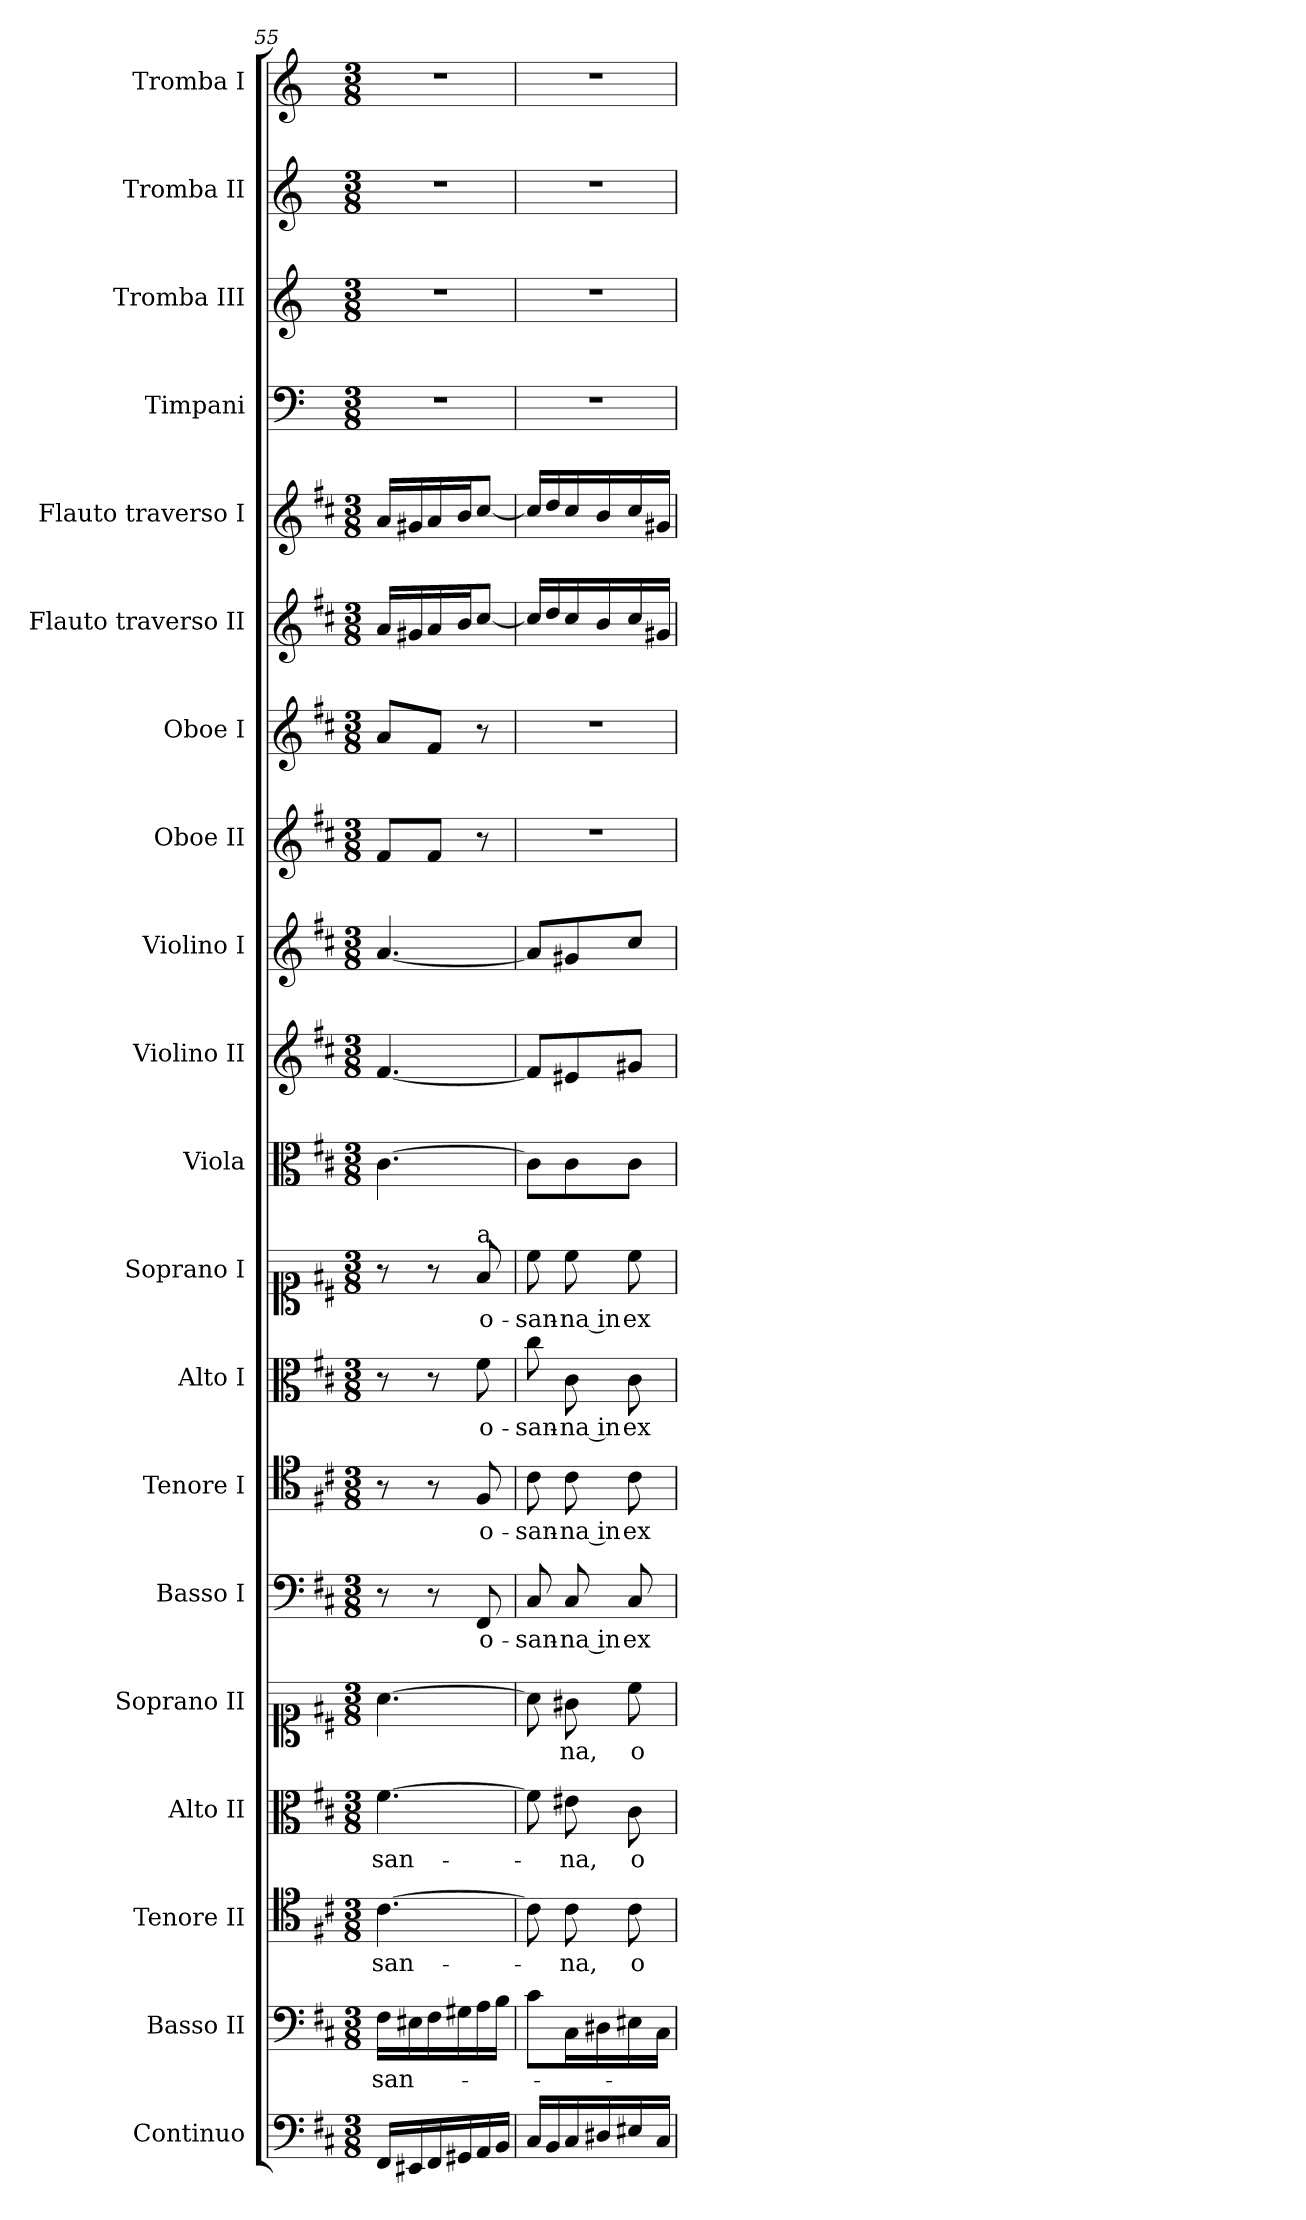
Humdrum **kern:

**kern	**kern	**text	**kern	**text	**kern	**text	**kern	**text	**kern	**text	**kern	**text	**kern	**text	**kern	**text	**kern	**kern	**kern	**kern	**kern	**kern	**kern	**kern	**kern	**kern	**kern
*part20	*part19	*part19	*part18	*part18	*part17	*part17	*part16	*part16	*part15	*part15	*part14	*part14	*part13	*part13	*part12	*part12	*part11	*part10	*part9	*part8	*part7	*part6	*part5	*part4	*part3	*part2	*part1
*staff20	*staff19	*staff19	*staff18	*staff18	*staff17	*staff17	*staff16	*staff16	*staff15	*staff15	*staff14	*staff14	*staff13	*staff13	*staff12	*staff12	*staff11	*staff10	*staff9	*staff8	*staff7	*staff6	*staff5	*staff4	*staff3	*staff2	*staff1
*I"Continuo	*I"Basso II	*	*I"Tenore II	*	*I"Alto II	*	*I"Soprano II	*	*I"Basso I	*	*I"Tenore I	*	*I"Alto I	*	*I"Soprano I	*	*I"Viola	*I"Violino II	*I"Violino I	*I"Oboe II	*I"Oboe I	*I"Flauto traverso II	*I"Flauto traverso I	*I"Timpani	*I"Tromba III	*I"Tromba II	*I"Tromba I
*I'Cont.	*I'B. II	*	*I'T. II	*	*I'A. II	*	*I'S. II	*	*I'B. I	*	*I'T. I	*	*I'A. I	*	*I'S. I	*	*I'Vla.	*I'Vln. II	*I'Vln. I	*I'Ob. II	*I'Ob. I	*I'Fl. trv. II	*I'Fl. trv. I	*I'Timp.	*I'Tr. III	*I'Tr. II	*I'Tr. I
*clefF4	*clefF4	*	*clefC4	*	*clefC3	*	*clefC1	*	*clefF4	*	*clefC4	*	*clefC3	*	*clefC1	*	*clefC3	*clefG2	*clefG2	*clefG2	*clefG2	*clefG2	*clefG2	*clefF4	*clefG2	*clefG2	*clefG2
*	*	*	*	*	*	*	*	*	*	*	*	*	*	*	*	*	*	*	*	*	*	*	*	*ITrd-1c-2	*ITrd-1c-2	*ITrd-1c-2	*ITrd-1c-2
*k[f#c#]	*k[f#c#]	*	*k[f#c#]	*	*k[f#c#]	*	*k[f#c#]	*	*k[f#c#]	*	*k[f#c#]	*	*k[f#c#]	*	*k[f#c#]	*	*k[f#c#]	*k[f#c#]	*k[f#c#]	*k[f#c#]	*k[f#c#]	*k[f#c#]	*k[f#c#]	*k[f#c#]	*k[f#c#]	*k[f#c#]	*k[f#c#]
*M3/8	*M3/8	*	*M3/8	*	*M3/8	*	*M3/8	*	*M3/8	*	*M3/8	*	*M3/8	*	*M3/8	*	*M3/8	*M3/8	*M3/8	*M3/8	*M3/8	*M3/8	*M3/8	*M3/8	*M3/8	*M3/8	*M3/8
=55	=55	=55	=55	=55	=55	=55	=55	=55	=55	=55	=55	=55	=55	=55	=55	=55	=55	=55	=55	=55	=55	=55	=55	=55	=55	=55	=55
16FF#/LL	16F#\LL	-san-	[4.c#\	-san-	[4.f#\	-san-	[4.a\	.	8r	.	8r	.	8r	.	8r	.	[4.c#\	[4.f#/	[4.a/	8f#/L	8a/L	16a/LL	16a/LL	4.r	4.r	4.r	4.r
16EE#X/	16E#X\	.	.	.	.	.	.	.	.	.	.	.	.	.	.	.	.	.	.	.	.	16g#X/	16g#X/	.	.	.	.
16FF#/	16F#\	.	.	.	.	.	.	.	8r	.	8r	.	8r	.	8r	.	.	.	.	8f#/J	8f#/J	16a/	16a/	.	.	.	.
16GG#X/	16G#X\	.	.	.	.	.	.	.	.	.	.	.	.	.	.	.	.	.	.	.	.	16b/J	16b/J	.	.	.	.
!	!	!	!	!	!	!	!	!	!	!	!	!	!	!	!LO:TX:a:t=a	!	!	!	!	!	!	!	!	!	!	!	!
16AA/	16A\	.	.	.	.	.	.	.	8FF#/	o-	8F#/	o-	8f#\	o-	8f#/	o-	.	.	.	8r	8r	[8cc#/J	[8cc#/J	.	.	.	.
16BB/JJ	16B\JJ	.	.	.	.	.	.	.	.	.	.	.	.	.	.	.	.	.	.	.	.	.	.	.	.	.	.
=56	=56	=56	=56	=56	=56	=56	=56	=56	=56	=56	=56	=56	=56	=56	=56	=56	=56	=56	=56	=56	=56	=56	=56	=56	=56	=56	=56
16C#/LL	8c#\L	.	8c#\]	.	8f#\]	.	8a\]	.	8C#/	-san-	8c#\	-san-	8cc#\	-san-	8cc#\	-san-	8c#\L]	8f#/L]	8a/L]	4.r	4.r	16cc#/LL]	16cc#/LL]	4.r	4.r	4.r	4.r
16BB/	.	.	.	.	.	.	.	.	.	.	.	.	.	.	.	.	.	.	.	.	.	16dd/	16dd/	.	.	.	.
16C#/	16C#\L	.	8c#\	-na,	8e#X\	-na,	8g#X\	-na,	8C#/	-na in	8c#\	-na in	8c#\	-na in	8cc#\	-na in	8c#\	8e#X/	8g#X/	.	.	16cc#/	16cc#/	.	.	.	.
16D#X/	16D#X\	.	.	.	.	.	.	.	.	.	.	.	.	.	.	.	.	.	.	.	.	16b/	16b/	.	.	.	.
16E#X/	16E#X\	.	8c#\	o-	8c#\	o-	8cc#\	o-	8C#/	ex-	8c#\	ex-	8c#\	ex-	8cc#\	ex-	8c#\J	8g#X/J	8cc#/J	.	.	16cc#/	16cc#/	.	.	.	.
16C#/JJ	16C#\JJ	.	.	.	.	.	.	.	.	.	.	.	.	.	.	.	.	.	.	.	.	16g#X/JJ	16g#X/JJ	.	.	.	.
=	=	=	=	=	=	=	=	=	=	=	=	=	=	=	=	=	=	=	=	=	=	=	=	=	=	=	=
*-	*-	*-	*-	*-	*-	*-	*-	*-	*-	*-	*-	*-	*-	*-	*-	*-	*-	*-	*-	*-	*-	*-	*-	*-	*-	*-	*-
